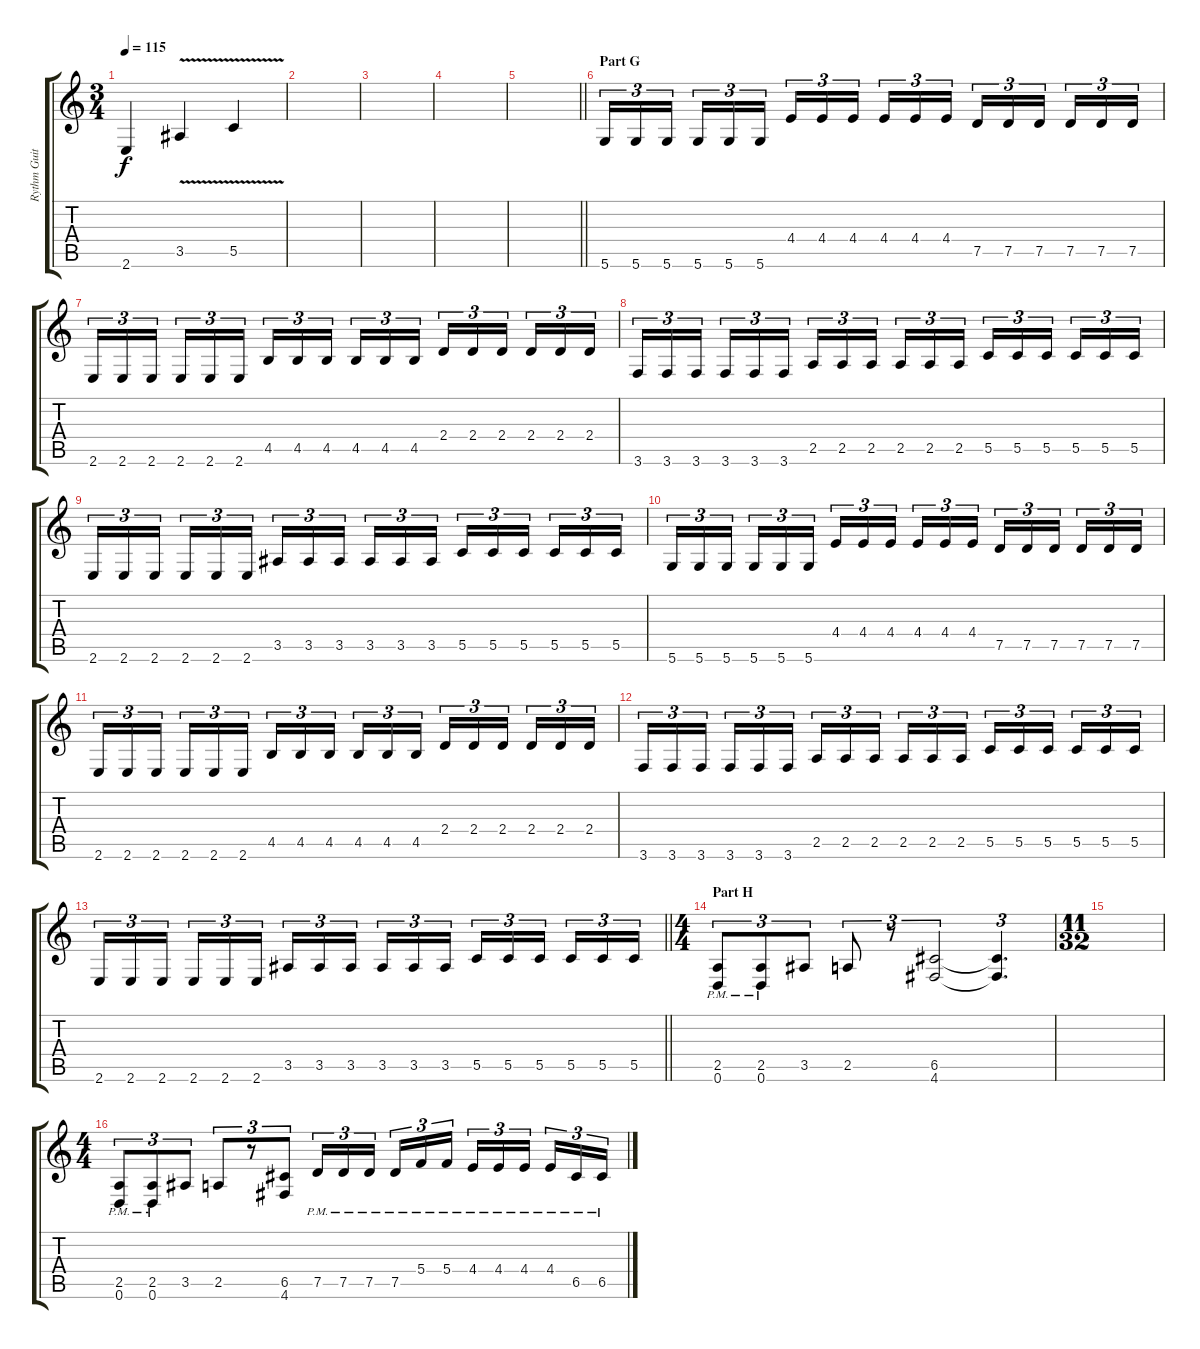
\track ("Rythm Guitar" "Rythm Guit") {instrument distortionguitar}
\staff {score tabs}
\tuning (D4 A3 F3 C3 G2 D2) {hide}
\ts (3 4)
\tempo 115
\clef g2
\ks c
2.6.4{dy f} 3.5{v}.4 5.5{v}.4 |
|
|
|
\barLineRight lightlight
|
\section ("" "Part G")
5.6.16{tu (3 2)} 5.6.16{tu (3 2)} 5.6.16{tu (3 2) beam splitsecondary} 5.6.16{tu (3 2)} 5.6.16{tu (3 2)} 5.6.16{tu (3 2)} 4.4.16{tu (3 2)} 4.4.16{tu (3 2)} 4.4.16{tu (3 2) beam splitsecondary} 4.4.16{tu (3 2)} 4.4.16{tu (3 2)} 4.4.16{tu (3 2)} 7.5.16{tu (3 2)} 7.5.16{tu (3 2)} 7.5.16{tu (3 2) beam splitsecondary} 7.5.16{tu (3 2)} 7.5.16{tu (3 2)} 7.5.16{tu (3 2)} |
2.6.16{tu (3 2)} 2.6.16{tu (3 2)} 2.6.16{tu (3 2) beam splitsecondary} 2.6.16{tu (3 2)} 2.6.16{tu (3 2)} 2.6.16{tu (3 2)} 4.5.16{tu (3 2)} 4.5.16{tu (3 2)} 4.5.16{tu (3 2) beam splitsecondary} 4.5.16{tu (3 2)} 4.5.16{tu (3 2)} 4.5.16{tu (3 2)} 2.4.16{tu (3 2)} 2.4.16{tu (3 2)} 2.4.16{tu (3 2) beam splitsecondary} 2.4.16{tu (3 2)} 2.4.16{tu (3 2)} 2.4.16{tu (3 2)} |
3.6.16{tu (3 2)} 3.6.16{tu (3 2)} 3.6.16{tu (3 2) beam splitsecondary} 3.6.16{tu (3 2)} 3.6.16{tu (3 2)} 3.6.16{tu (3 2)} 2.5.16{tu (3 2)} 2.5.16{tu (3 2)} 2.5.16{tu (3 2) beam splitsecondary} 2.5.16{tu (3 2)} 2.5.16{tu (3 2)} 2.5.16{tu (3 2)} 5.5.16{tu (3 2)} 5.5.16{tu (3 2)} 5.5.16{tu (3 2) beam splitsecondary} 5.5.16{tu (3 2)} 5.5.16{tu (3 2)} 5.5.16{tu (3 2)} |
2.6.16{tu (3 2)} 2.6.16{tu (3 2)} 2.6.16{tu (3 2) beam splitsecondary} 2.6.16{tu (3 2)} 2.6.16{tu (3 2)} 2.6.16{tu (3 2)} 3.5.16{tu (3 2)} 3.5.16{tu (3 2)} 3.5.16{tu (3 2) beam splitsecondary} 3.5.16{tu (3 2)} 3.5.16{tu (3 2)} 3.5.16{tu (3 2)} 5.5.16{tu (3 2)} 5.5.16{tu (3 2)} 5.5.16{tu (3 2) beam splitsecondary} 5.5.16{tu (3 2)} 5.5.16{tu (3 2)} 5.5.16{tu (3 2)} |
5.6.16{tu (3 2)} 5.6.16{tu (3 2)} 5.6.16{tu (3 2) beam splitsecondary} 5.6.16{tu (3 2)} 5.6.16{tu (3 2)} 5.6.16{tu (3 2)} 4.4.16{tu (3 2)} 4.4.16{tu (3 2)} 4.4.16{tu (3 2) beam splitsecondary} 4.4.16{tu (3 2)} 4.4.16{tu (3 2)} 4.4.16{tu (3 2)} 7.5.16{tu (3 2)} 7.5.16{tu (3 2)} 7.5.16{tu (3 2) beam splitsecondary} 7.5.16{tu (3 2)} 7.5.16{tu (3 2)} 7.5.16{tu (3 2)} |
2.6.16{tu (3 2)} 2.6.16{tu (3 2)} 2.6.16{tu (3 2) beam splitsecondary} 2.6.16{tu (3 2)} 2.6.16{tu (3 2)} 2.6.16{tu (3 2)} 4.5.16{tu (3 2)} 4.5.16{tu (3 2)} 4.5.16{tu (3 2) beam splitsecondary} 4.5.16{tu (3 2)} 4.5.16{tu (3 2)} 4.5.16{tu (3 2)} 2.4.16{tu (3 2)} 2.4.16{tu (3 2)} 2.4.16{tu (3 2) beam splitsecondary} 2.4.16{tu (3 2)} 2.4.16{tu (3 2)} 2.4.16{tu (3 2)} |
3.6.16{tu (3 2)} 3.6.16{tu (3 2)} 3.6.16{tu (3 2) beam splitsecondary} 3.6.16{tu (3 2)} 3.6.16{tu (3 2)} 3.6.16{tu (3 2)} 2.5.16{tu (3 2)} 2.5.16{tu (3 2)} 2.5.16{tu (3 2) beam splitsecondary} 2.5.16{tu (3 2)} 2.5.16{tu (3 2)} 2.5.16{tu (3 2)} 5.5.16{tu (3 2)} 5.5.16{tu (3 2)} 5.5.16{tu (3 2) beam splitsecondary} 5.5.16{tu (3 2)} 5.5.16{tu (3 2)} 5.5.16{tu (3 2)} |
\barLineRight lightlight
2.6.16{tu (3 2)} 2.6.16{tu (3 2)} 2.6.16{tu (3 2) beam splitsecondary} 2.6.16{tu (3 2)} 2.6.16{tu (3 2)} 2.6.16{tu (3 2)} 3.5.16{tu (3 2)} 3.5.16{tu (3 2)} 3.5.16{tu (3 2) beam splitsecondary} 3.5.16{tu (3 2)} 3.5.16{tu (3 2)} 3.5.16{tu (3 2)} 5.5.16{tu (3 2)} 5.5.16{tu (3 2)} 5.5.16{tu (3 2) beam splitsecondary} 5.5.16{tu (3 2)} 5.5.16{tu (3 2)} 5.5.16{tu (3 2)} |
\ts (4 4)
\section ("" "Part H")
(2.5{pm} 0.6{pm}).8{tu (3 2)} (2.5{pm} 0.6{pm}).8{tu (3 2)} 3.5.8{tu (3 2)} 2.5.8{tu (3 2)} r.8{tu (3 2)} (6.5 4.6).2{tu (3 2)} (6.5{t} 4.6{t}).4{d tu (3 2)} |
\ts (11 32)
|
\ts (4 4)
(2.5{pm} 0.6{pm}).8{tu (3 2)} (2.5{pm} 0.6{pm}).8{tu (3 2)} 3.5.8{tu (3 2)} 2.5.8{tu (3 2)} r.8{tu (3 2)} (6.5 4.6).8{tu (3 2)} 7.5{pm}.16{tu (3 2)} 7.5{pm}.16{tu (3 2)} 7.5{pm}.16{tu (3 2) beam splitsecondary} 7.5{pm}.16{tu (3 2)} 5.4{pm}.16{tu (3 2)} 5.4{pm}.16{tu (3 2)} 4.4{pm}.16{tu (3 2)} 4.4{pm}.16{tu (3 2)} 4.4{pm}.16{tu (3 2) beam splitsecondary} 4.4{pm}.16{tu (3 2)} 6.5{pm}.16{tu (3 2)} 6.5{pm}.16{tu (3 2)}
